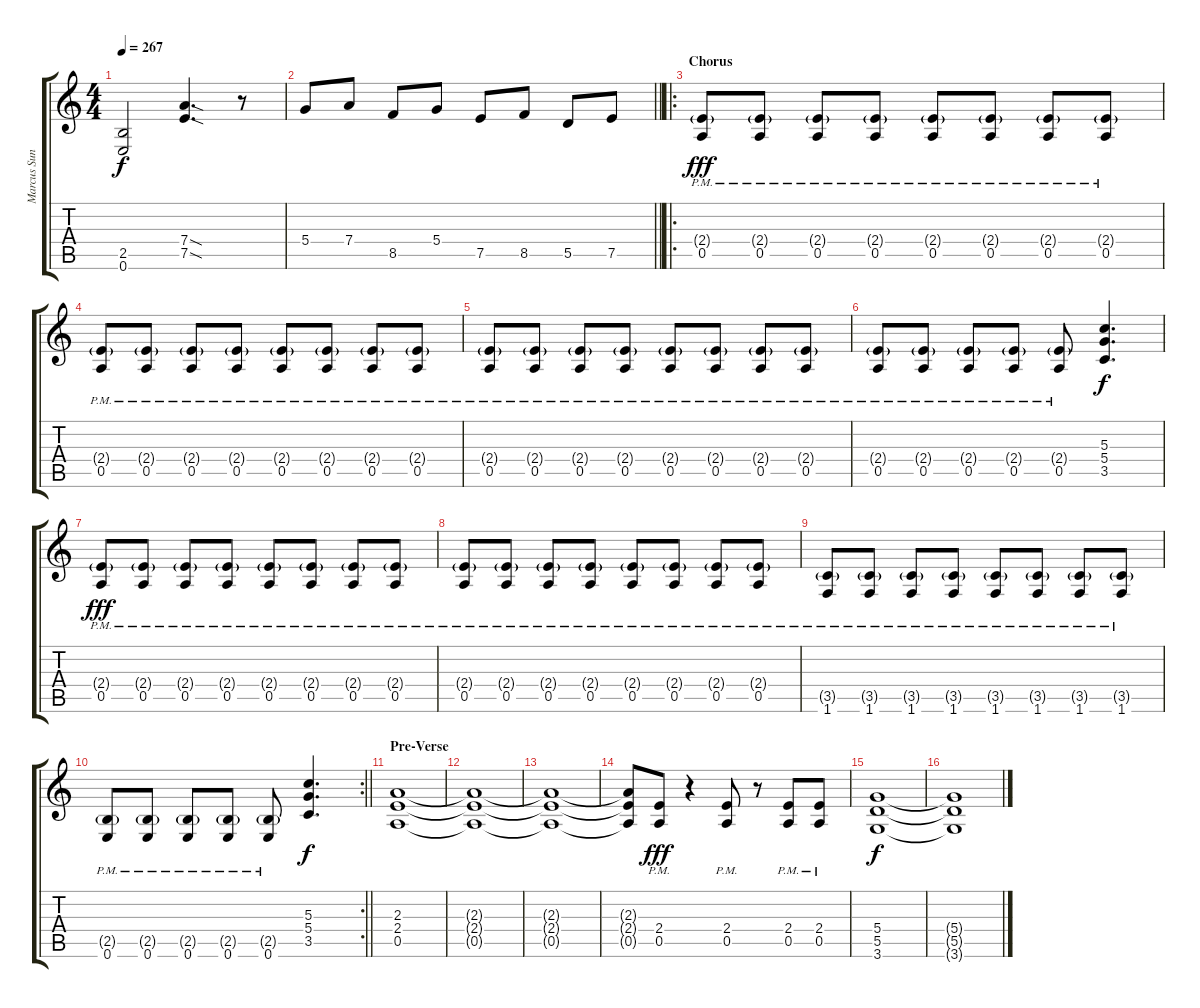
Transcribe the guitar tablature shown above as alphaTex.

\track ("Marcus Sunesson" "Marcus Sun") {instrument distortionguitar}
\staff {score tabs}
\tuning (E4 B3 G3 D3 A2 E2) {hide}
\ts (4 4)
\tempo 267
\clef g2
\ks c
(2.5{t} 0.6{t}).2{dy f} (7.4{sod} 7.5{sod}).4{d} r.8 |
\barLineRight lightlight
5.4.8 7.4.8 8.5.8 5.4.8 7.5.8 8.5.8 5.5.8 7.5.8 |
\ro
\section ("" "Chorus")
(2.4{g pm} 0.5{pm}).8{dy fff} (2.4{g pm} 0.5{pm}).8 (2.4{g pm} 0.5{pm}).8 (2.4{g pm} 0.5{pm}).8 (2.4{g pm} 0.5{pm}).8 (2.4{g pm} 0.5{pm}).8 (2.4{g pm} 0.5{pm}).8 (2.4{g pm} 0.5{pm}).8 |
(2.4{g pm} 0.5{pm}).8 (2.4{g pm} 0.5{pm}).8 (2.4{g pm} 0.5{pm}).8 (2.4{g pm} 0.5{pm}).8 (2.4{g pm} 0.5{pm}).8 (2.4{g pm} 0.5{pm}).8 (2.4{g pm} 0.5{pm}).8 (2.4{g pm} 0.5{pm}).8 |
(2.4{g pm} 0.5{pm}).8 (2.4{g pm} 0.5{pm}).8 (2.4{g pm} 0.5{pm}).8 (2.4{g pm} 0.5{pm}).8 (2.4{g pm} 0.5{pm}).8 (2.4{g pm} 0.5{pm}).8 (2.4{g pm} 0.5{pm}).8 (2.4{g pm} 0.5{pm}).8 |
(2.4{g pm} 0.5{pm}).8 (2.4{g pm} 0.5{pm}).8 (2.4{g pm} 0.5{pm}).8 (2.4{g pm} 0.5{pm}).8 (2.4{g pm} 0.5{pm}).8 (5.3 5.4 3.5).4{d dy f} |
(2.4{g pm} 0.5{pm}).8{dy fff} (2.4{g pm} 0.5{pm}).8 (2.4{g pm} 0.5{pm}).8 (2.4{g pm} 0.5{pm}).8 (2.4{g pm} 0.5{pm}).8 (2.4{g pm} 0.5{pm}).8 (2.4{g pm} 0.5{pm}).8 (2.4{g pm} 0.5{pm}).8 |
(2.4{g pm} 0.5{pm}).8 (2.4{g pm} 0.5{pm}).8 (2.4{g pm} 0.5{pm}).8 (2.4{g pm} 0.5{pm}).8 (2.4{g pm} 0.5{pm}).8 (2.4{g pm} 0.5{pm}).8 (2.4{g pm} 0.5{pm}).8 (2.4{g pm} 0.5{pm}).8 |
(3.5{g pm} 1.6{pm}).8 (3.5{g pm} 1.6{pm}).8 (3.5{g pm} 1.6{pm}).8 (3.5{g pm} 1.6{pm}).8 (3.5{g pm} 1.6{pm}).8 (3.5{g pm} 1.6{pm}).8 (3.5{g pm} 1.6{pm}).8 (3.5{g pm} 1.6{pm}).8 |
\rc 2
\barLineRight lightlight
(2.5{g pm} 0.6{pm}).8 (2.5{g pm} 0.6{pm}).8 (2.5{g pm} 0.6{pm}).8 (2.5{g pm} 0.6{pm}).8 (2.5{g pm} 0.6{pm}).8 (5.3 5.4 3.5).4{d dy f} |
\section ("" "Pre-Verse")
(2.3 2.4 0.5).1 |
(2.3{t} 2.4{t} 0.5{t}).1 |
(2.3{t} 2.4{t} 0.5{t}).1 |
(2.3{t} 2.4{t} 0.5{t}).8 (2.4{pm} 0.5{pm}).8{dy fff} r.4 (2.4{pm} 0.5{pm}).8 r.8 (2.4{pm} 0.5{pm}).8 (2.4{pm} 0.5{pm}).8 |
(5.4 5.5 3.6).1{dy f} |
(5.4{t} 5.5{t} 3.6{t}).1
